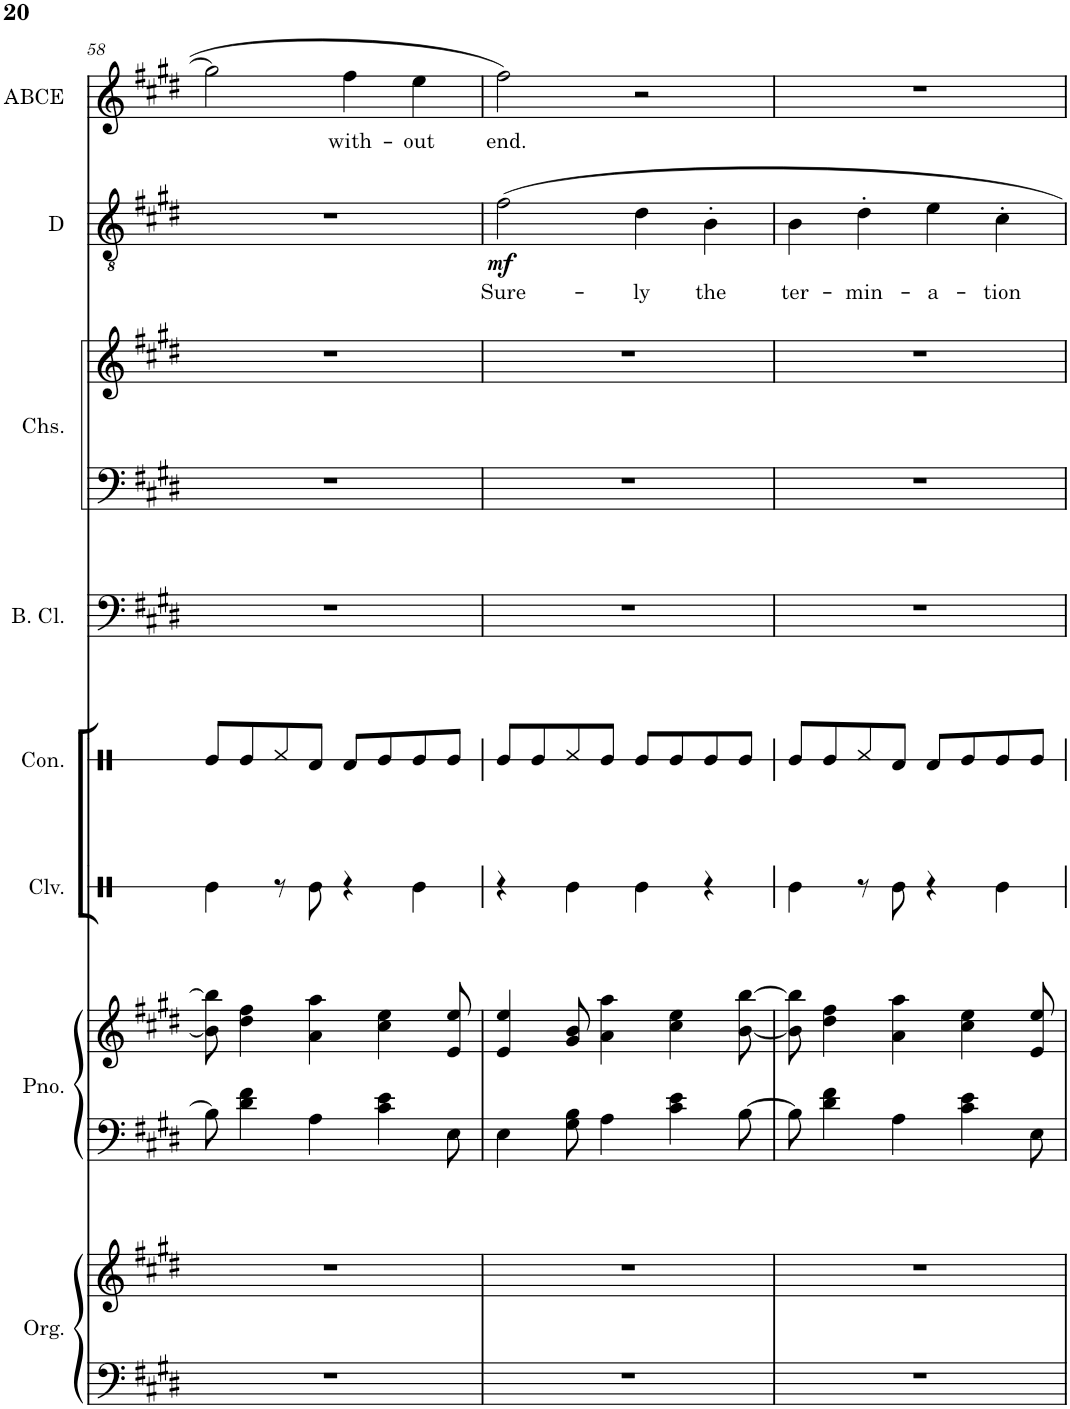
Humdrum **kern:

**kern	**kern	**kern	**kern	**kern	**kern	**kern	**kern	**kern	**kern	**text	**dynam	**kern	**text
*part8	*part8	*part7	*part7	*part6	*part5	*part4	*part3	*part3	*part2	*part2	*part2	*part1	*part1
*staff11	*staff10	*staff9	*staff8	*staff7	*staff6	*staff5	*staff4	*staff3	*staff2	*staff2	*staff2	*staff1	*staff1
*I"Organ	*	*I"Piano	*	*I"Claves	*I"Congas	*I"Bass Clarinet	*I"Chorus	*	*I"Dan	*	*	*I"Allie Belle Celle Ellie	*
*I'Org.	*	*I'Pno.	*	*I'Clv.	*I'Con.	*I'B. Cl.	*I'Chs.	*	*I'D	*	*	*I'ABCE	*
!!LO:PB:g=z
*clefF4	*clefG2	*clefF4	*clefG2	*clefX	*clefX	*clefF4	*clefF4	*clefG2	*clefGv2	*	*	*clefG2	*
*	*	*	*	*	*	*Trd8c14	*	*	*Trd8c14	*	*	*Trd1c2	*
*k[f#c#g#d#]	*k[f#c#g#d#]	*k[f#c#g#d#]	*k[f#c#g#d#]	*k[]	*k[]	*k[f#c#g#d#]	*k[f#c#g#d#]	*k[f#c#g#d#]	*k[f#c#g#d#]	*	*	*k[f#c#g#d#]	*
*M4/4	*M4/4	*M4/4	*M4/4	*M4/4	*M4/4	*M4/4	*M4/4	*M4/4	*M4/4	*	*	*M4/4	*
=58	=58	=58	=58	=58	=58	=58	=58	=58	=58	=58	=58	=58	=58
1r	1r	8B\]	8b\] 8bb\]	4Re\	8Re/L	1r	1r	1r	1r	.	.	2gg#\]	.
.	.	4d#\ 4f#\	4dd#\ 4ff#\	.	8Re/	.	.	.	.	.	.	.	.
.	.	.	.	8r	8Rf/	.	.	.	.	.	.	.	.
.	.	4A\	4a\ 4aa\	8Re\	8Rd/J	.	.	.	.	.	.	.	.
!	!	!	!	!	!	!	!	!	!	!	!	!	!LO:LY:b
.	.	.	.	4r	8Rd/L	.	.	.	.	.	.	4ff#\	with-
.	.	4c#\ 4e\	4cc#\ 4ee\	.	8Re/	.	.	.	.	.	.	.	.
!	!	!	!	!	!	!	!	!	!	!	!	!	!LO:LY:b
.	.	.	.	4Re\	8Re/	.	.	.	.	.	.	4ee\	-out
.	.	8E\	8e/ 8ee/	.	8Re/J	.	.	.	.	.	.	.	.
=59	=59	=59	=59	=59	=59	=59	=59	=59	=59	=59	=59	=59	=59
!	!	!	!	!	!	!	!	!	!	!LO:LY:b	!LO:DY:b	!	!LO:LY:b
1r	1r	4E\	4e/ 4ee/	4r	8Re/L	1r	1r	1r	2f#\	Sure-	mf	2ff#\	end.
.	.	.	.	.	8Re/	.	.	.	.	.	.	.	.
.	.	8G#\ 8B\	8g#/ 8b/	4Re\	8Rf/	.	.	.	.	.	.	.	.
.	.	4A\	4a\ 4aa\	.	8Re/J	.	.	.	.	.	.	.	.
!	!	!	!	!	!	!	!	!	!	!LO:LY:b	!	!	!
.	.	.	.	4Re\	8Re/L	.	.	.	4d#\	-ly	.	2r	.
.	.	4c#\ 4e\	4cc#\ 4ee\	.	8Re/	.	.	.	.	.	.	.	.
!	!	!	!	!	!	!	!	!	!	!LO:LY:b	!	!	!
.	.	.	.	4r	8Re/	.	.	.	4B'\	the	.	.	.
.	.	[8B\	[8b\ [8bb\	.	8Re/J	.	.	.	.	.	.	.	.
=60	=60	=60	=60	=60	=60	=60	=60	=60	=60	=60	=60	=60	=60
!	!	!	!	!	!	!	!	!	!	!LO:LY:b	!	!	!
1r	1r	8B\]	8b\] 8bb\]	4Re\	8Re/L	1r	1r	1r	4B\	ter-	.	1r	.
.	.	4d#\ 4f#\	4dd#\ 4ff#\	.	8Re/	.	.	.	.	.	.	.	.
!	!	!	!	!	!	!	!	!	!	!LO:LY:b	!	!	!
.	.	.	.	8r	8Rf/	.	.	.	4d#'\	-min-	.	.	.
.	.	4A\	4a\ 4aa\	8Re\	8Rd/J	.	.	.	.	.	.	.	.
!	!	!	!	!	!	!	!	!	!	!LO:LY:b	!	!	!
.	.	.	.	4r	8Rd/L	.	.	.	4e\	-a-	.	.	.
.	.	4c#\ 4e\	4cc#\ 4ee\	.	8Re/	.	.	.	.	.	.	.	.
!	!	!	!	!	!	!	!	!	!	!LO:LY:b	!	!	!
.	.	.	.	4Re\	8Re/	.	.	.	4c#'\	-tion	.	.	.
.	.	8E\	8e/ 8ee/	.	8Re/J	.	.	.	.	.	.	.	.
=	=	=	=	=	=	=	=	=	=	=	=	=	=
*-	*-	*-	*-	*-	*-	*-	*-	*-	*-	*-	*-	*-	*-
